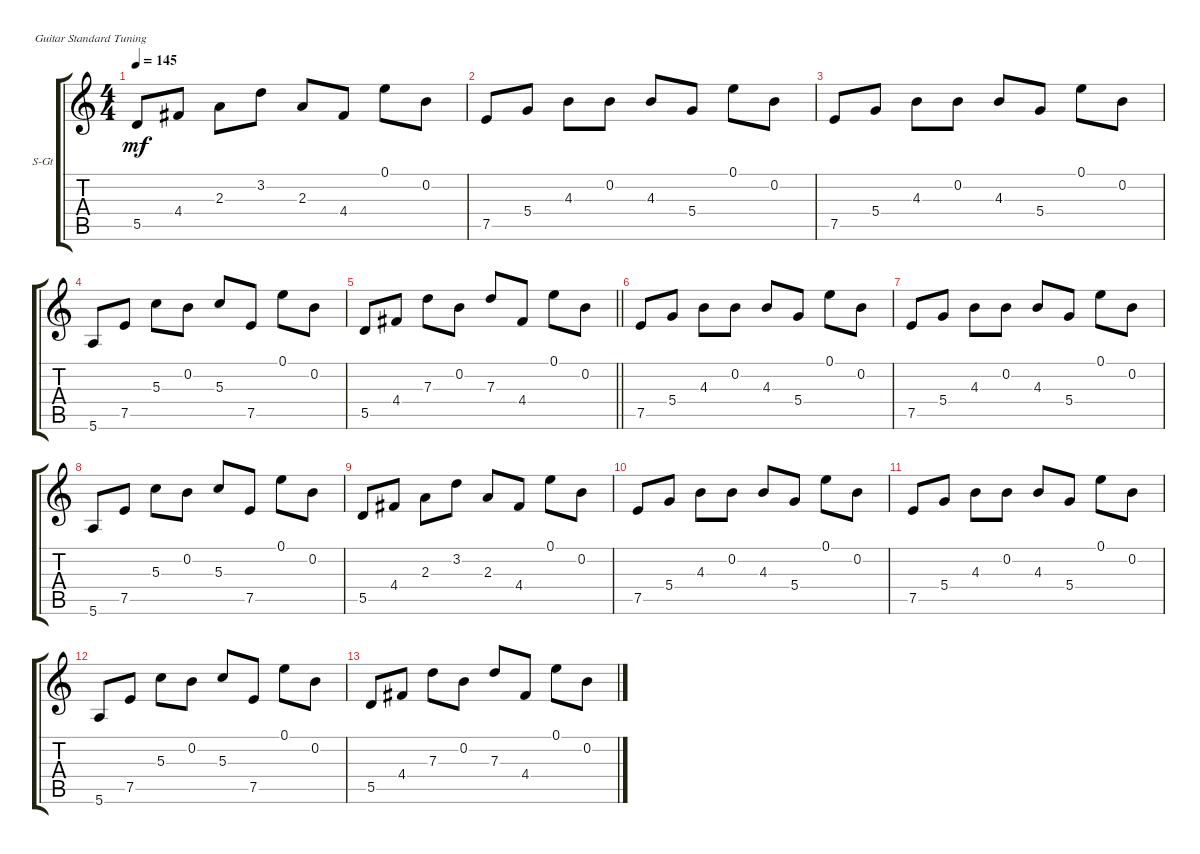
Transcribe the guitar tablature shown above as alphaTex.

\defaultSystemsLayout 4
\bracketExtendMode groupsimilarinstruments
\firstSystemTrackNameOrientation horizontal
\otherSystemsTrackNameOrientation horizontal
\track ("Steel Guitar" "S-Gt") {instrument acousticguitarsteel}
\staff {score tabs}
\tuning (E4 B3 G3 D3 A2 E2)
\ts (4 4)
\tempo 145
\clef g2
\ks c
5.5.8{dy mf} 4.4.8 2.3.8 3.2.8 2.3.8 4.4.8 0.1.8 0.2.8 |
7.5.8 5.4.8 4.3.8 0.2.8 4.3.8 5.4.8 0.1.8 0.2.8 |
7.5.8 5.4.8 4.3.8 0.2.8 4.3.8 5.4.8 0.1.8 0.2.8 |
5.6.8 7.5.8 5.3.8 0.2.8 5.3.8 7.5.8 0.1.8 0.2.8 |
\barLineRight lightlight
5.5.8 4.4.8 7.3.8 0.2.8 7.3.8 4.4.8 0.1.8 0.2.8 |
7.5.8 5.4.8 4.3.8 0.2.8 4.3.8 5.4.8 0.1.8 0.2.8 |
7.5.8 5.4.8 4.3.8 0.2.8 4.3.8 5.4.8 0.1.8 0.2.8 |
5.6.8 7.5.8 5.3.8 0.2.8 5.3.8 7.5.8 0.1.8 0.2.8 |
5.5.8 4.4.8 2.3.8 3.2.8 2.3.8 4.4.8 0.1.8 0.2.8 |
7.5.8 5.4.8 4.3.8 0.2.8 4.3.8 5.4.8 0.1.8 0.2.8 |
7.5.8 5.4.8 4.3.8 0.2.8 4.3.8 5.4.8 0.1.8 0.2.8 |
5.6.8 7.5.8 5.3.8 0.2.8 5.3.8 7.5.8 0.1.8 0.2.8 |
5.5.8 4.4.8 7.3.8 0.2.8 7.3.8 4.4.8 0.1.8 0.2.8
